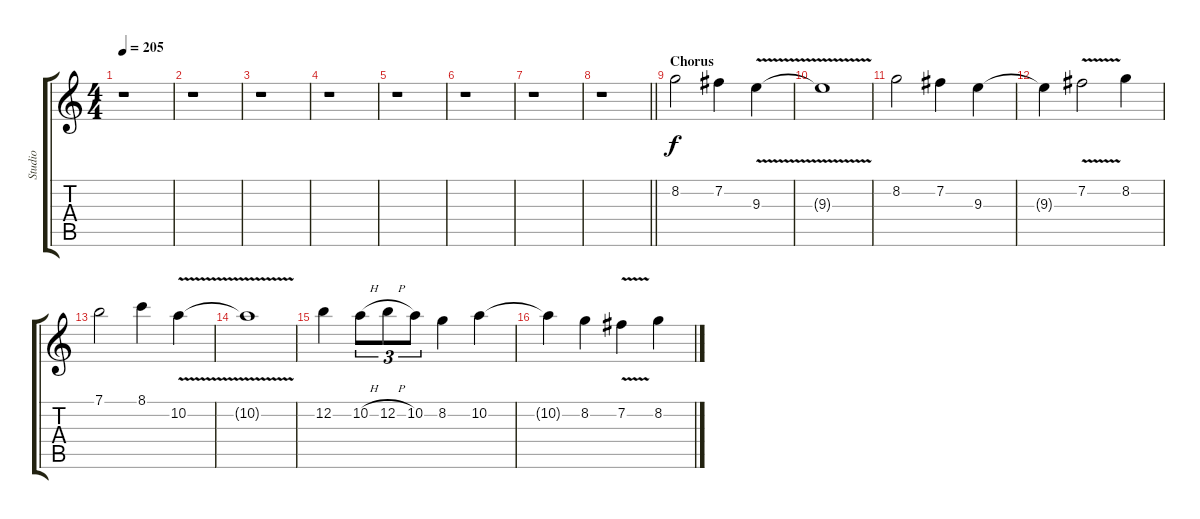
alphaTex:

\track ("Studio" "Studio") {instrument distortionguitar}
\staff {score tabs}
\tuning (E4 B3 G3 D3 A2 E2) {hide}
\ts (4 4)
\tempo 205
\clef g2
\ks c
r.1{dy f} |
r.1 |
r.1 |
r.1 |
r.1 |
r.1 |
r.1 |
\barLineRight lightlight
r.1 |
\section ("" "Chorus")
8.2.2 7.2.4 9.3{v}.4 |
9.3{t}.1 |
8.2.2 7.2.4 9.3.4 |
9.3{t}.4 7.2{v}.2 8.2.4 |
7.1.2 8.1.4 10.2{v}.4 |
10.2{t}.1 |
12.2.4 10.2{h}.8{tu (3 2)} 12.2{h}.8{tu (3 2)} 10.2.8{tu (3 2)} 8.2.4 10.2.4 |
10.2{t}.4 8.2.4 7.2{v}.4 8.2.4
